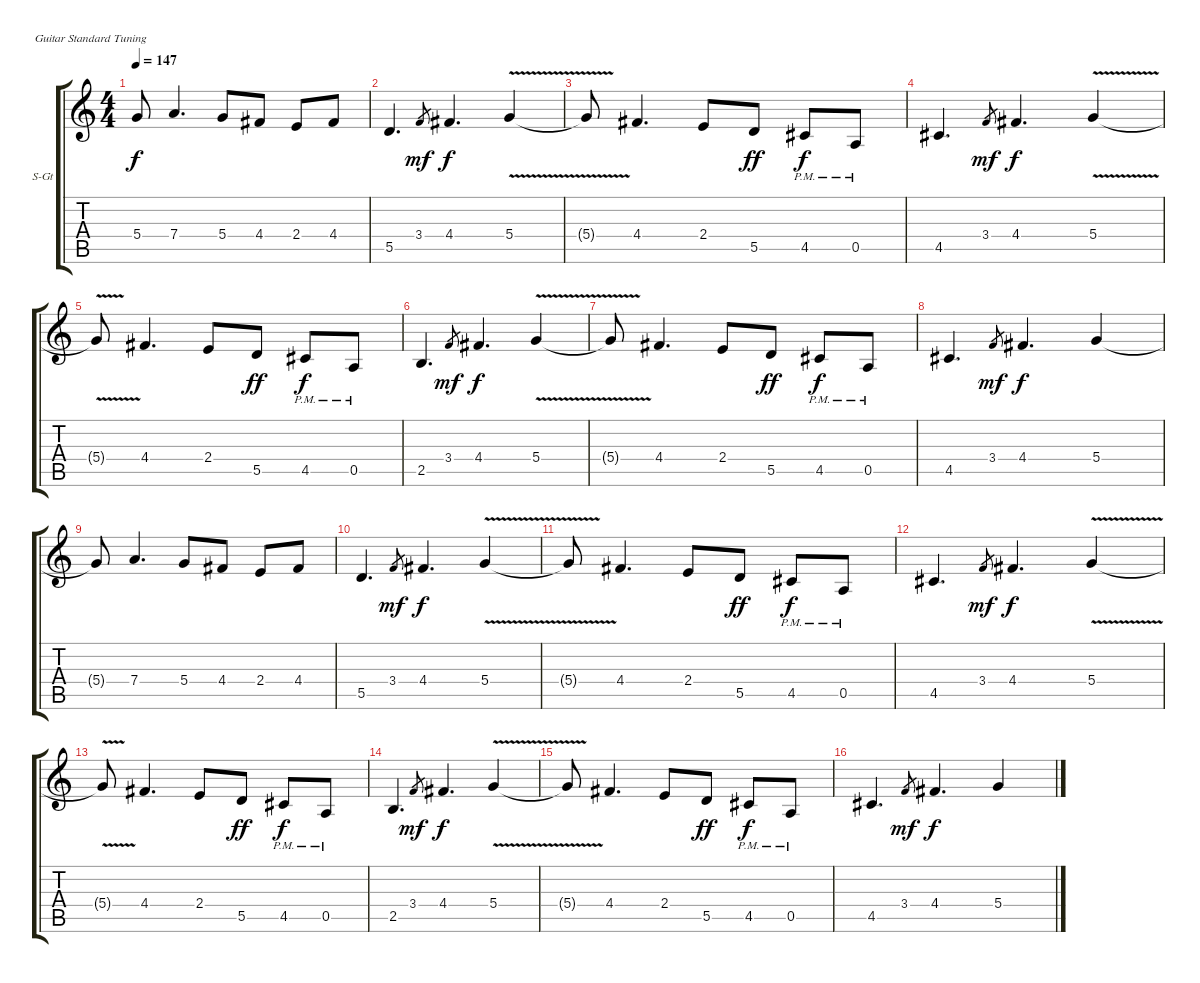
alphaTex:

\defaultSystemsLayout 4
\bracketExtendMode groupsimilarinstruments
\firstSystemTrackNameOrientation horizontal
\otherSystemsTrackNameOrientation horizontal
\track ("Steel Guitar" "S-Gt") {instrument acousticguitarsteel}
\staff {score tabs}
\tuning (E4 B3 G3 D3 A2 E2)
\ts (4 4)
\tempo 147
\clef g2
\ks c
5.4{t}.8{dy f} 7.4.4{d} 5.4.8 4.4.8 2.4.8 4.4.8 |
5.5.4{d} 3.4.8{gr dy mf} 4.4.4{d dy f} 5.4{v}.4 |
5.4{v t}.8 4.4.4{d} 2.4.8 5.5.8{dy ff} 4.5{pm}.8{dy f} 0.5{pm}.8 |
4.5.4{d} 3.4.8{gr dy mf} 4.4.4{d dy f} 5.4{v}.4 |
5.4{v t}.8 4.4.4{d} 2.4.8 5.5.8{dy ff} 4.5{pm}.8{dy f} 0.5{pm}.8 |
2.5.4{d} 3.4.8{gr dy mf} 4.4.4{d dy f} 5.4{v}.4 |
5.4{v t}.8 4.4.4{d} 2.4.8 5.5.8{dy ff} 4.5{pm}.8{dy f} 0.5{pm}.8 |
4.5.4{d} 3.4.8{gr dy mf} 4.4.4{d dy f} 5.4.4 |
5.4{t}.8 7.4.4{d} 5.4.8 4.4.8 2.4.8 4.4.8 |
5.5.4{d} 3.4.8{gr dy mf} 4.4.4{d dy f} 5.4{v}.4 |
5.4{v t}.8 4.4.4{d} 2.4.8 5.5.8{dy ff} 4.5{pm}.8{dy f} 0.5{pm}.8 |
4.5.4{d} 3.4.8{gr dy mf} 4.4.4{d dy f} 5.4{v}.4 |
5.4{v t}.8 4.4.4{d} 2.4.8 5.5.8{dy ff} 4.5{pm}.8{dy f} 0.5{pm}.8 |
2.5.4{d} 3.4.8{gr dy mf} 4.4.4{d dy f} 5.4{v}.4 |
5.4{v t}.8 4.4.4{d} 2.4.8 5.5.8{dy ff} 4.5{pm}.8{dy f} 0.5{pm}.8 |
4.5.4{d} 3.4.8{gr dy mf} 4.4.4{d dy f} 5.4.4
